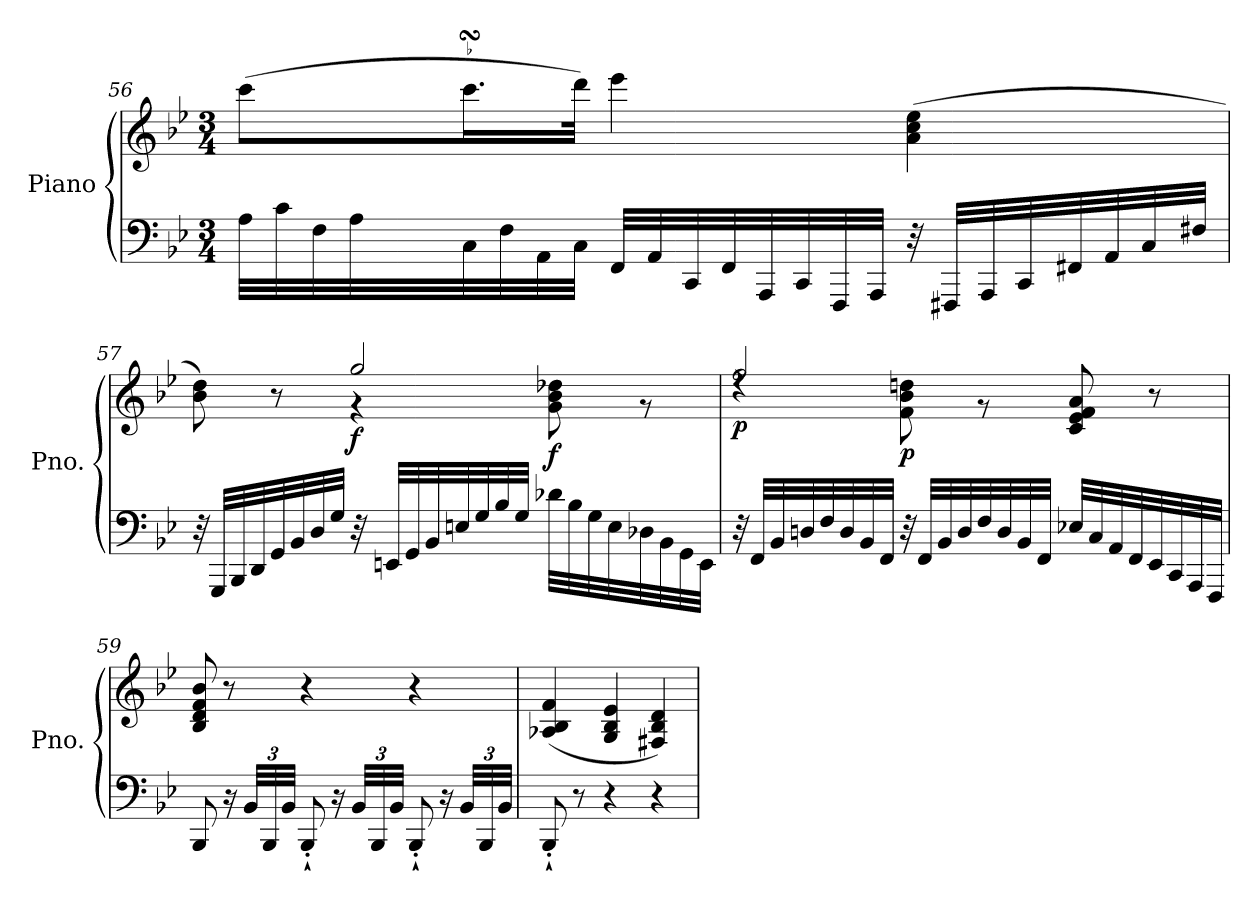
**kern	**kern	**dynam
*part1	*part1	*part1
*staff2	*staff1	*staff1/2
*I"Piano	*	*
*I'Pno.	*	*
!!LO:LB:g=z
*clefF4	*clefG2	*
*k[b-e-]	*k[b-e-]	*
*M3/4	*M3/4	*
=56	=56	=56
*	*^	*
32A\LLL	(>8ccc\L	16.ryy	.
32c\	.	.	.
32F\	.	.	.
*	*	*Xtuplet	*
32A\	.	96dddLLLLyy	.
.	.	96cccyy	.
.	.	96bbnJJJJyy	.
32C\	16.cccsSSS\L	2ryy	.
32F\	.	.	.
32AA\	.	.	.
32C\JJJ	32ddd\JJk)	.	.
32FF/LLL	4eee-\	.	.
32AA/	.	.	.
32CC/	.	.	.
32FF/	.	.	.
32AAA/	.	.	.
32CC/	.	.	.
32FFF/	.	.	.
32AAA/JJJ	.	.	.
32r	(>4a\ 4cc\ 4ee-\	.	.
32FFF#X/LLL	.	.	.
32AAA/	.	.	.
32CC/	.	.	.
32FF#X/	.	8ryy	.
32AA/	.	.	.
32C/	.	.	.
32F#X/JJJ	.	.	.
!!LO:LB:g=z	!!
=57	=57	=57	=57
32r	8b-\ 8dd\)	4ryy	.
32GGG/LLL	.	.	.
32BBB-/	.	.	.
32DD/	.	.	.
32GG/	8r	.	.
32BB-/	.	.	.
32D/	.	.	.
32G/JJJ	.	.	.
!	!	!	!LO:DY:b
32r	2gg/	4r	f
32EEn/LLL	.	.	.
32GG/	.	.	.
32BB-/	.	.	.
32En/	.	.	.
32G/	.	.	.
32B-/	.	.	.
32G/JJJ	.	.	.
!	!	!	!LO:DY:b
32d-X\LLL	.	8g\ 8b-\ 8dd-X\	f
32B-\	.	.	.
32G\	.	.	.
32E\	.	.	.
32D-X\	.	8r	.
32BB-\	.	.	.
32GG\	.	.	.
32EE\JJJ	.	.	.
!!LO:LB:g=z	!!
=58	=58	=58	=58
!	!	!	!LO:DY:b
32r	2ff/	4rdd	p
32FF/LLL	.	.	.
32BB-/	.	.	.
32Dn/	.	.	.
32F/	.	.	.
32D/	.	.	.
32BB-/	.	.	.
32FF/JJJ	.	.	.
!	!	!	!LO:DY:b
32r	.	8f\ 8b-\ 8ddn\	p
32FF/LLL	.	.	.
32BB-/	.	.	.
32D/	.	.	.
32F/	.	8r	.
32D/	.	.	.
32BB-/	.	.	.
32FF/JJJ	.	.	.
32E-X/LLL	8c/ 8e-/ 8f/ 8a/	4ryy	.
32C/	.	.	.
32AA/	.	.	.
32FF/	.	.	.
32EE-/	8r	.	.
32CC/	.	.	.
32AAA/	.	.	.
32FFF/JJJ	.	.	.
*	*v	*v	*
=59	=59	=59
8BBB-/	8B-/ 8d/ 8f/ 8b-/	.
16r	8r	.
*Xbrackettup	*	*
48BB-/LLL	.	.
48BBB-/	.	.
48BB-/JJJ	.	.
8BBB-'`/	4r	.
16r	.	.
48BB-/LLL	.	.
48BBB-/	.	.
48BB-/JJJ	.	.
8BBB-'`/	4r	.
16r	.	.
48BB-/LLL	.	.
48BBB-/	.	.
48BB-/JJJ	.	.
=60	=60	=60
8BBB-'`/	(>4A-X/ 4B-/ 4f/	.
8r	.	.
4r	4G/ 4B-/ 4e-/	.
4r	4F#X/ 4B-/ 4d/)	.
=	=	=
*-	*-	*-
